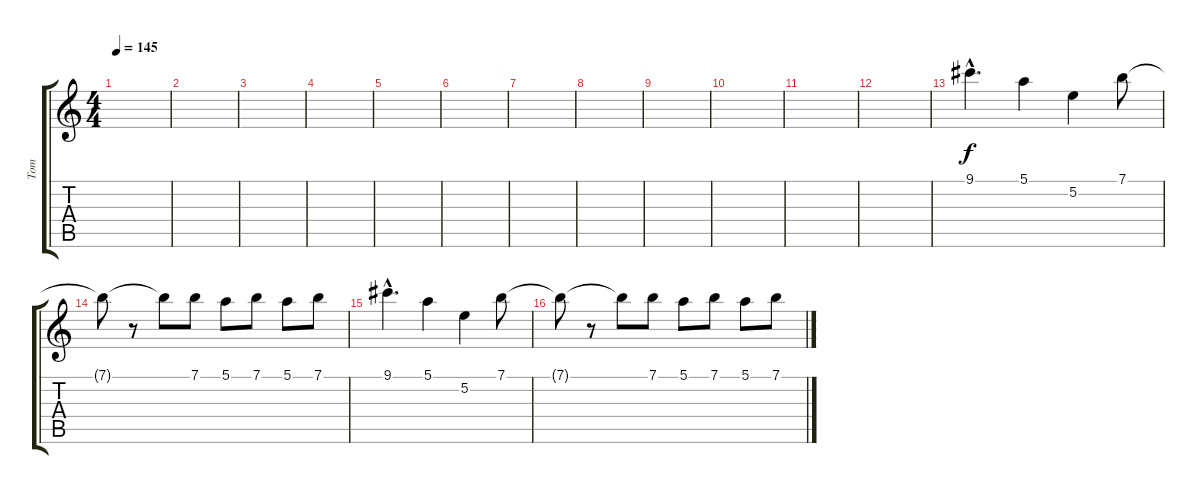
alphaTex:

\track ("Tom" "Tom") {instrument electricguitarclean}
\staff {score tabs}
\tuning (E4 B3 G3 D3 A2 E2) {hide}
\ts (4 4)
\tempo 145
\clef g2
\ks c
|
|
|
|
|
|
|
|
|
|
|
|
9.1{hac}.4{d} 5.1.4 5.2.4 7.1.8 |
7.1{t}.8 r.8 7.1{t}.8 7.1.8 5.1.8 7.1.8 5.1.8 7.1.8 |
9.1{hac}.4{d} 5.1.4 5.2.4 7.1.8 |
7.1{t}.8 r.8 7.1{t}.8 7.1.8 5.1.8 7.1.8 5.1.8 7.1.8
